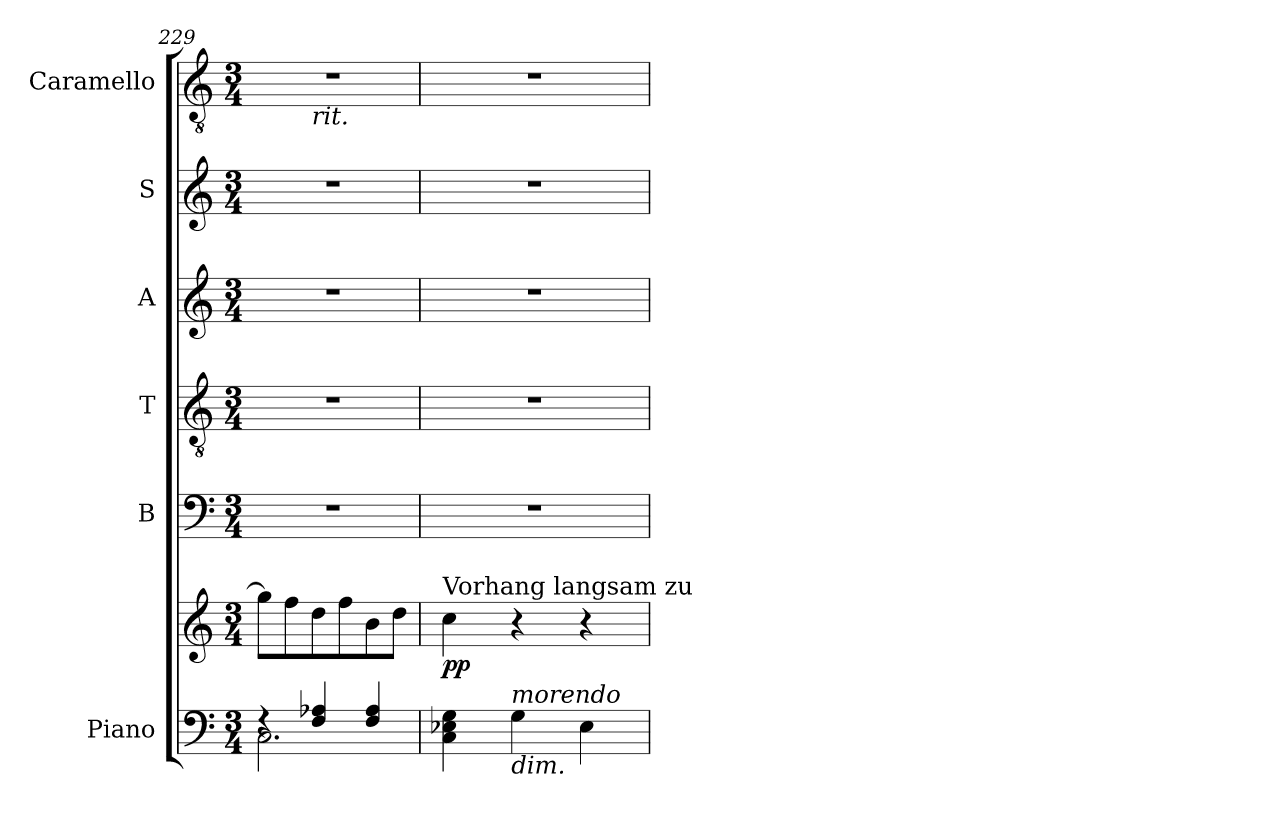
**kern	**kern	**dynam	**kern	**kern	**kern	**kern	**kern
*part6	*part6	*part6	*part5	*part4	*part3	*part2	*part1
*staff7	*staff6	*staff6/7	*staff5	*staff4	*staff3	*staff2	*staff1
*I"Piano	*	*	*I"B	*I"T	*I"A	*I"S	*I"Caramello
*I'Pno	*	*	*I'B	*I'T	*I'A	*I'S	*
*clefF4	*clefG2	*	*clefF4	*clefGv2	*clefG2	*clefG2	*clefGv2
*k[]	*k[]	*	*k[]	*k[]	*k[]	*k[]	*k[]
*M3/4	*M3/4	*	*M3/4	*M3/4	*M3/4	*M3/4	*M3/4
=229	=229	=229	=229	=229	=229	=229	=229
*^	*	*	*	*	*	*	*^
4rF	2.C\	8gg\L]	.	2.r	2.r	2.r	2.r	2.r	4ryy
.	.	8ff\	.	.	.	.	.	.	.
!	!	!	!	!	!	!	!	!	!LO:TX:b:i:t=rit.
4F/ 4A-X/	.	8dd\	.	.	.	.	.	.	2ryy
.	.	8ff\	.	.	.	.	.	.	.
4F/ 4A-/	.	8b\	.	.	.	.	.	.	.
.	.	8dd\J	.	.	.	.	.	.	.
*v	*v	*	*	*	*	*	*	*	*
=230	=230	=230	=230	=230	=230	=230	=230	=230
!	!LO:TX:a:t=Vorhang langsam zu	!	!	!	!	!	!	!
!	!	!LO:DY:b	!	!	!	!	!	!
*	*	*	*	*	*	*	*v	*v
4C\ 4E-X\ 4G\	4cc\	pp	2.r	2.r	2.r	2.r	2.r
!LO:TX:a:i:t=morendo	!	!	!	!	!	!	!
!LO:TX:b:i:t=dim.	!	!	!	!	!	!	!
4G\	4r	.	.	.	.	.	.
4E-\	4r	.	.	.	.	.	.
=	=	=	=	=	=	=	=
*-	*-	*-	*-	*-	*-	*-	*-
